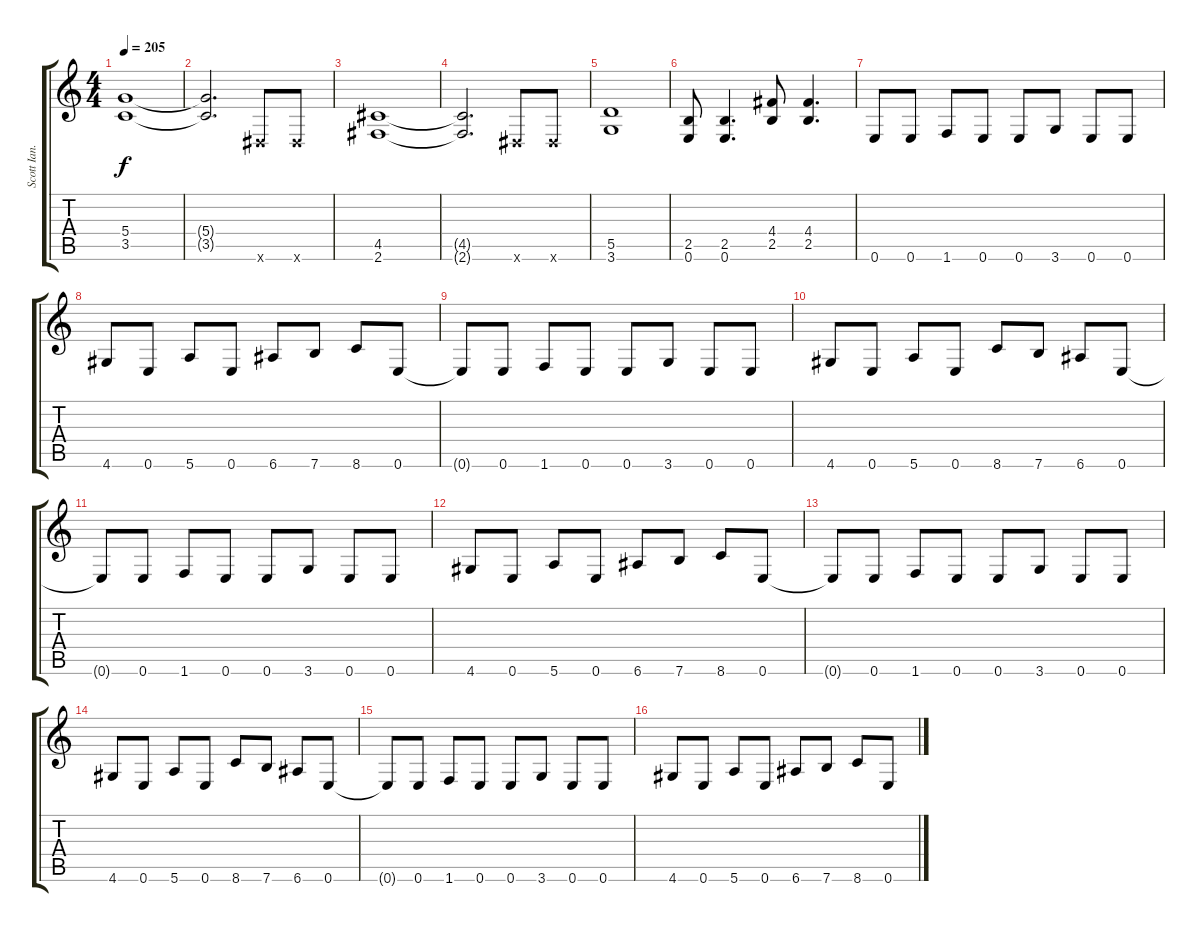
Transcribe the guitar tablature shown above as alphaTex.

\track ("Scott Ian." "Scott Ian.") {instrument distortionguitar}
\staff {score tabs}
\tuning (E4 B3 G3 D3 A2 E2) {hide}
\ts (4 4)
\tempo 205
\clef g2
\ks c
(5.4 3.5).1{dy f} |
(5.4{t} 3.5{t}).2{d} -1.6{x}.8 -1.6{x}.8 |
(4.5 2.6).1 |
(4.5{t} 2.6{t}).2{d} -1.6{x}.8 -1.6{x}.8 |
(5.5 3.6).1 |
(2.5 0.6).8 (2.5 0.6).4{d} (4.4 2.5).8 (4.4 2.5).4{d} |
0.6.8 0.6.8 1.6.8 0.6.8 0.6.8 3.6.8 0.6.8 0.6.8 |
4.6.8 0.6.8 5.6.8 0.6.8 6.6.8 7.6.8 8.6.8 0.6.8 |
0.6{t}.8 0.6.8 1.6.8 0.6.8 0.6.8 3.6.8 0.6.8 0.6.8 |
4.6.8 0.6.8 5.6.8 0.6.8 8.6.8 7.6.8 6.6.8 0.6.8 |
0.6{t}.8 0.6.8 1.6.8 0.6.8 0.6.8 3.6.8 0.6.8 0.6.8 |
4.6.8 0.6.8 5.6.8 0.6.8 6.6.8 7.6.8 8.6.8 0.6.8 |
0.6{t}.8 0.6.8 1.6.8 0.6.8 0.6.8 3.6.8 0.6.8 0.6.8 |
4.6.8 0.6.8 5.6.8 0.6.8 8.6.8 7.6.8 6.6.8 0.6.8 |
0.6{t}.8 0.6.8 1.6.8 0.6.8 0.6.8 3.6.8 0.6.8 0.6.8 |
4.6.8 0.6.8 5.6.8 0.6.8 6.6.8 7.6.8 8.6.8 0.6.8
